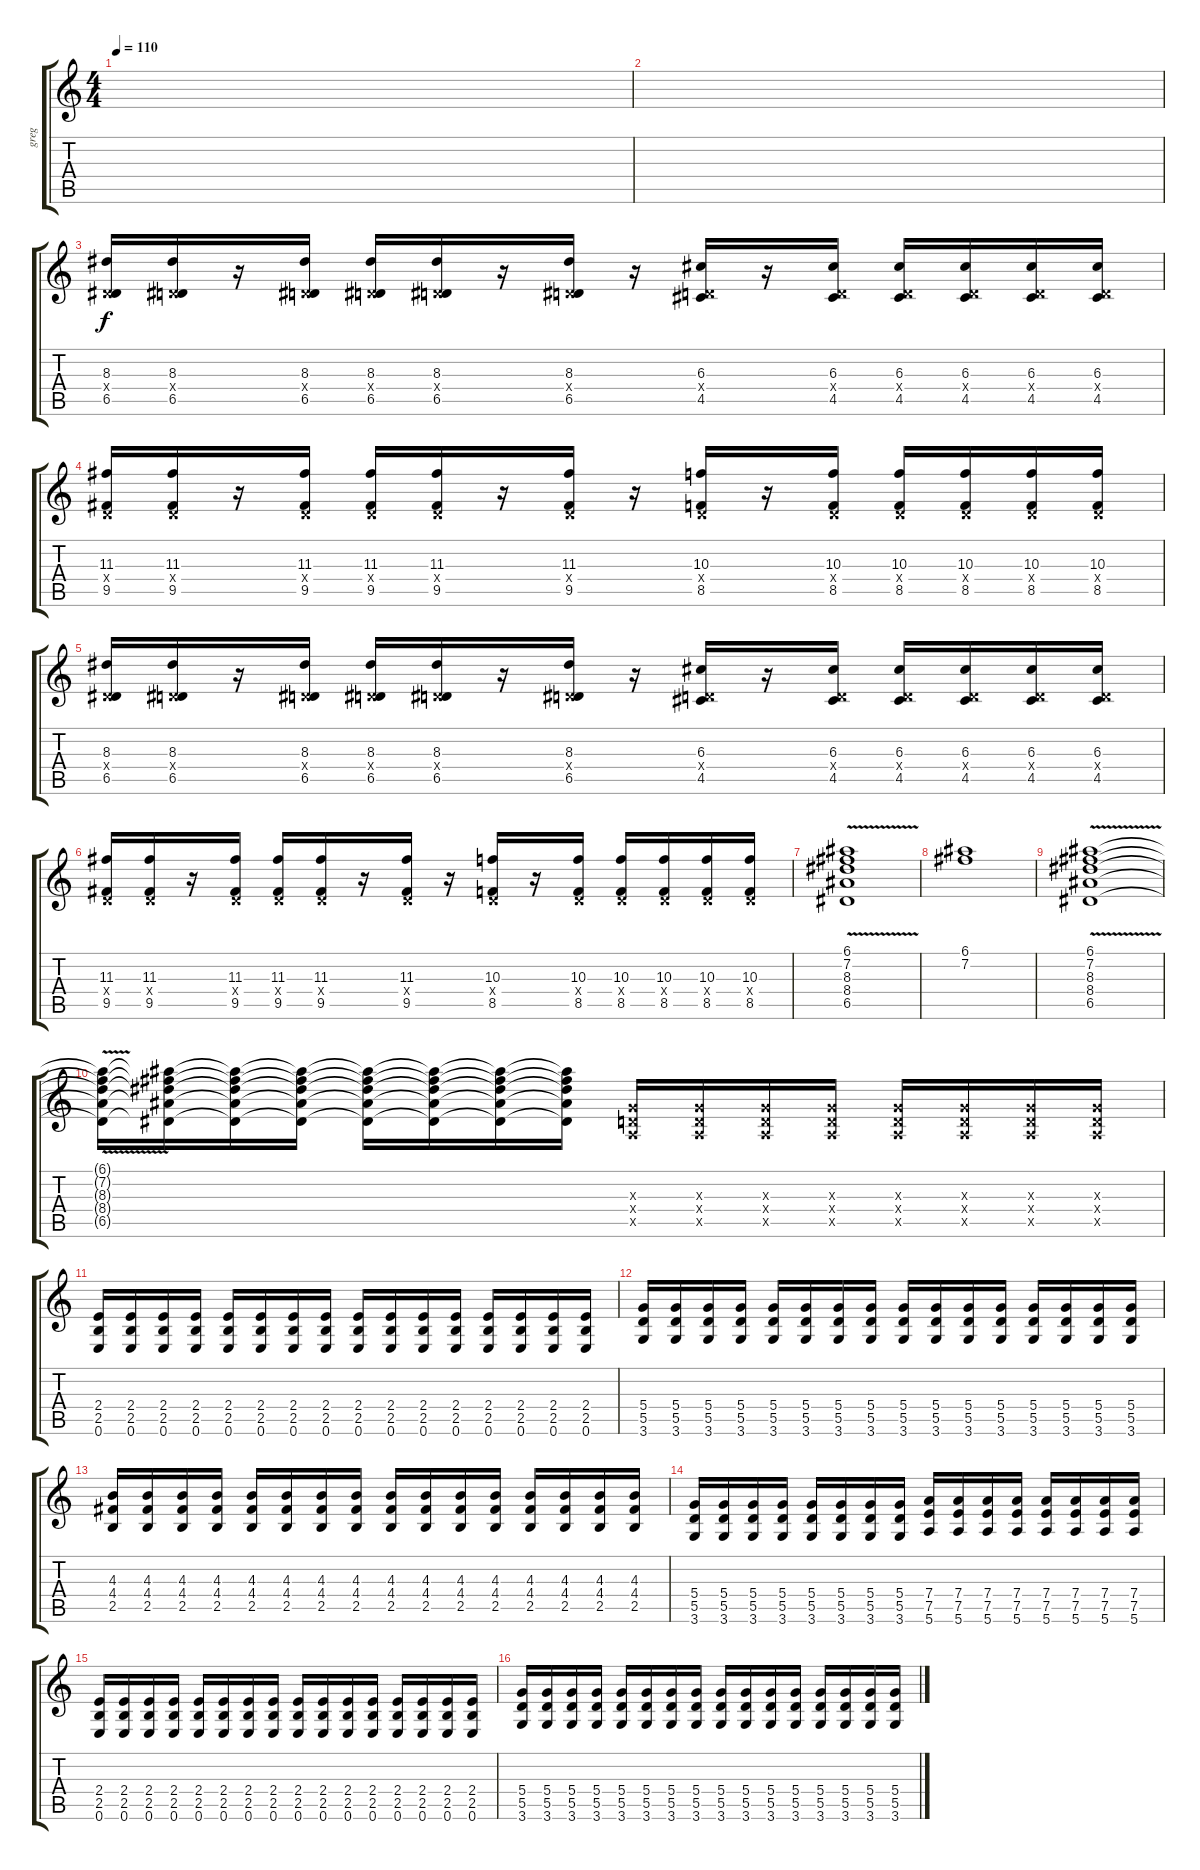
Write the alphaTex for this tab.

\track ("greg" "greg") {instrument overdrivenguitar}
\staff {score tabs}
\tuning (E4 B3 G3 D3 A2 E2) {hide}
\ts (4 4)
\tempo 110
\clef g2
\ks c
|
|
(8.3 0.4{x} 6.5).16 (8.3 0.4{x} 6.5).16 r.16 (8.3 0.4{x} 6.5).16 (8.3 0.4{x} 6.5).16 (8.3 0.4{x} 6.5).16 r.16 (8.3 0.4{x} 6.5).16 r.16 (6.3 0.4{x} 4.5).16 r.16 (6.3 0.4{x} 4.5).16 (6.3 0.4{x} 4.5).16 (6.3 0.4{x} 4.5).16 (6.3 0.4{x} 4.5).16 (6.3 0.4{x} 4.5).16 |
(11.3 0.4{x} 9.5).16 (11.3 0.4{x} 9.5).16 r.16 (11.3 0.4{x} 9.5).16 (11.3 0.4{x} 9.5).16 (11.3 0.4{x} 9.5).16 r.16 (11.3 0.4{x} 9.5).16 r.16 (10.3 0.4{x} 8.5).16 r.16 (10.3 0.4{x} 8.5).16 (10.3 0.4{x} 8.5).16 (10.3 0.4{x} 8.5).16 (10.3 0.4{x} 8.5).16 (10.3 0.4{x} 8.5).16 |
(8.3 0.4{x} 6.5).16 (8.3 0.4{x} 6.5).16 r.16 (8.3 0.4{x} 6.5).16 (8.3 0.4{x} 6.5).16 (8.3 0.4{x} 6.5).16 r.16 (8.3 0.4{x} 6.5).16 r.16 (6.3 0.4{x} 4.5).16 r.16 (6.3 0.4{x} 4.5).16 (6.3 0.4{x} 4.5).16 (6.3 0.4{x} 4.5).16 (6.3 0.4{x} 4.5).16 (6.3 0.4{x} 4.5).16 |
(11.3 0.4{x} 9.5).16 (11.3 0.4{x} 9.5).16 r.16 (11.3 0.4{x} 9.5).16 (11.3 0.4{x} 9.5).16 (11.3 0.4{x} 9.5).16 r.16 (11.3 0.4{x} 9.5).16 r.16 (10.3 0.4{x} 8.5).16 r.16 (10.3 0.4{x} 8.5).16 (10.3 0.4{x} 8.5).16 (10.3 0.4{x} 8.5).16 (10.3 0.4{x} 8.5).16 (10.3 0.4{x} 8.5).16 |
(6.1{v} 7.2 8.3 8.4 6.5).1 |
(6.1 7.2).1 |
(6.1 7.2 8.3 8.4 6.5{v}).1 |
(6.1{t} 7.2{t} 8.3{t} 8.4{t} 6.5{t}).16 (6.1{t} 7.2{t} 8.3{t} 8.4{t} 6.5{t}).16 (6.1{t} 7.2{t} 8.3{t} 8.4{t} 6.5{t}).16 (6.1{t} 7.2{t} 8.3{t} 8.4{t} 6.5{t}).16 (6.1{t} 7.2{t} 8.3{t} 8.4{t} 6.5{t}).16 (6.1{t} 7.2{t} 8.3{t} 8.4{t} 6.5{t}).16 (6.1{t} 7.2{t} 8.3{t} 8.4{t} 6.5{t}).16 (6.1{t} 7.2{t} 8.3{t} 8.4{t} 6.5{t}).16 (0.3{x} 0.4{x} 0.5{x}).16 (0.3{x} 0.4{x} 0.5{x}).16 (0.3{x} 0.4{x} 0.5{x}).16 (0.3{x} 0.4{x} 0.5{x}).16 (0.3{x} 0.4{x} 0.5{x}).16 (0.3{x} 0.4{x} 0.5{x}).16 (0.3{x} 0.4{x} 0.5{x}).16 (0.3{x} 0.4{x} 0.5{x}).16 |
(2.4 2.5 0.6).16 (2.4 2.5 0.6).16 (2.4 2.5 0.6).16 (2.4 2.5 0.6).16 (2.4 2.5 0.6).16 (2.4 2.5 0.6).16 (2.4 2.5 0.6).16 (2.4 2.5 0.6).16 (2.4 2.5 0.6).16 (2.4 2.5 0.6).16 (2.4 2.5 0.6).16 (2.4 2.5 0.6).16 (2.4 2.5 0.6).16 (2.4 2.5 0.6).16 (2.4 2.5 0.6).16 (2.4 2.5 0.6).16 |
(5.4 5.5 3.6).16 (5.4 5.5 3.6).16 (5.4 5.5 3.6).16 (5.4 5.5 3.6).16 (5.4 5.5 3.6).16 (5.4 5.5 3.6).16 (5.4 5.5 3.6).16 (5.4 5.5 3.6).16 (5.4 5.5 3.6).16 (5.4 5.5 3.6).16 (5.4 5.5 3.6).16 (5.4 5.5 3.6).16 (5.4 5.5 3.6).16 (5.4 5.5 3.6).16 (5.4 5.5 3.6).16 (5.4 5.5 3.6).16 |
(4.3 4.4 2.5).16 (4.3 4.4 2.5).16 (4.3 4.4 2.5).16 (4.3 4.4 2.5).16 (4.3 4.4 2.5).16 (4.3 4.4 2.5).16 (4.3 4.4 2.5).16 (4.3 4.4 2.5).16 (4.3 4.4 2.5).16 (4.3 4.4 2.5).16 (4.3 4.4 2.5).16 (4.3 4.4 2.5).16 (4.3 4.4 2.5).16 (4.3 4.4 2.5).16 (4.3 4.4 2.5).16 (4.3 4.4 2.5).16 |
(5.4 5.5 3.6).16 (5.4 5.5 3.6).16 (5.4 5.5 3.6).16 (5.4 5.5 3.6).16 (5.4 5.5 3.6).16 (5.4 5.5 3.6).16 (5.4 5.5 3.6).16 (5.4 5.5 3.6).16 (7.4 7.5 5.6).16 (7.4 7.5 5.6).16 (7.4 7.5 5.6).16 (7.4 7.5 5.6).16 (7.4 7.5 5.6).16 (7.4 7.5 5.6).16 (7.4 7.5 5.6).16 (7.4 7.5 5.6).16 |
(2.4 2.5 0.6).16 (2.4 2.5 0.6).16 (2.4 2.5 0.6).16 (2.4 2.5 0.6).16 (2.4 2.5 0.6).16 (2.4 2.5 0.6).16 (2.4 2.5 0.6).16 (2.4 2.5 0.6).16 (2.4 2.5 0.6).16 (2.4 2.5 0.6).16 (2.4 2.5 0.6).16 (2.4 2.5 0.6).16 (2.4 2.5 0.6).16 (2.4 2.5 0.6).16 (2.4 2.5 0.6).16 (2.4 2.5 0.6).16 |
(5.4 5.5 3.6).16 (5.4 5.5 3.6).16 (5.4 5.5 3.6).16 (5.4 5.5 3.6).16 (5.4 5.5 3.6).16 (5.4 5.5 3.6).16 (5.4 5.5 3.6).16 (5.4 5.5 3.6).16 (5.4 5.5 3.6).16 (5.4 5.5 3.6).16 (5.4 5.5 3.6).16 (5.4 5.5 3.6).16 (5.4 5.5 3.6).16 (5.4 5.5 3.6).16 (5.4 5.5 3.6).16 (5.4 5.5 3.6).16
